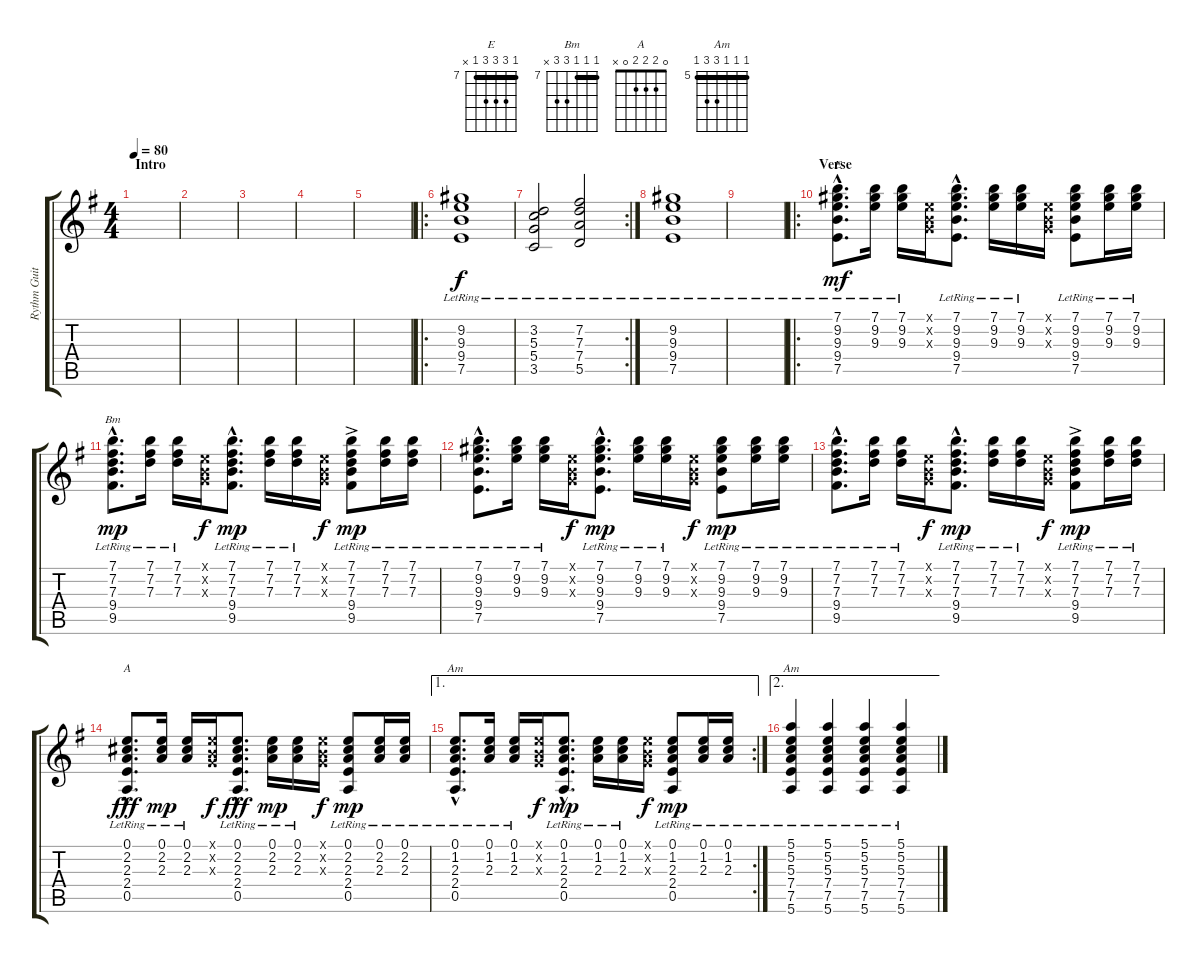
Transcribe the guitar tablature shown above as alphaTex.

\track ("Rythm Guitar" "Rythm Guit") {instrument acousticguitarsteel}
\staff {score tabs}
\tuning (E4 B3 G3 D3 A2 E2) {hide}
\chord ("E" 7 9 9 9 7 x) {firstfret 7 barre 7}
\chord ("Bm" 7 7 7 9 9 x) {firstfret 7 barre 7}
\chord ("A" 0 2 2 2 0 x)
\chord ("Am" 0 1 2 2 0 x)
\chord ("Am" 5 5 5 7 7 5) {firstfret 5 barre 5}
\ts (4 4)
\section ("" "Intro")
\tempo 80
\clef g2
\ks g
|
|
|
|
|
\ro
(9.2{lr} 9.3{lr} 9.4{lr} 7.5{lr}).1 |
\rc 2
(3.2{lr} 5.3{lr} 5.4{lr} 3.5{lr}).2 (7.2{lr} 7.3{lr} 7.4{lr} 5.5{lr}).2 |
(9.2{lr} 9.3{lr} 9.4{lr} 7.5{lr}).1 |
|
\ro
\section ("" "Verse")
(7.1{hac lr} 9.2{hac lr} 9.3{hac lr} 9.4{hac lr} 7.5{hac lr}).8{d ch "E" dy mf} (7.1{lr} 9.2{lr} 9.3{lr}).16 (7.1{lr} 9.2{lr} 9.3{lr}).16 (0.1{x} 0.2{x} 0.3{x}).16 (7.1{hac lr} 9.2{hac lr} 9.3{hac lr} 9.4{hac lr} 7.5{hac lr}).8{d} (7.1{lr} 9.2{lr} 9.3{lr}).16 (7.1{lr} 9.2{lr} 9.3{lr}).16 (0.1{x} 0.2{x} 0.3{x}).16 (7.1{lr} 9.2{lr} 9.3{lr} 9.4{lr} 7.5{lr}).8 (7.1{lr} 9.2{lr} 9.3{lr}).16 (7.1{lr} 9.2{lr} 9.3{lr}).16 |
(7.1{hac lr} 7.2{hac lr} 7.3{hac lr} 9.4{hac lr} 9.5{hac lr}).8{d ch "Bm" dy mp} (7.1{lr} 7.2{lr} 7.3{lr}).16 (7.1{lr} 7.2{lr} 7.3{lr}).16 (0.1{x} 0.2{x} 0.3{x}).16{dy f} (7.1{hac lr} 7.2{hac lr} 7.3{hac lr} 9.4{hac lr} 9.5{hac lr}).8{d dy mp} (7.1{lr} 7.2{lr} 7.3{lr}).16 (7.1{lr} 7.2{lr} 7.3{lr}).16 (0.1{x} 0.2{x} 0.3{x}).16{dy f} (7.1{lr} 7.2{lr} 7.3{lr} 9.4{ac lr} 9.5{lr}).8{dy mp} (7.1{lr} 7.2{lr} 7.3{lr}).16 (7.1{lr} 7.2{lr} 7.3{lr}).16 |
(7.1{hac lr} 9.2{hac lr} 9.3{hac lr} 9.4{hac lr} 7.5{hac lr}).8{d} (7.1{lr} 9.2{lr} 9.3{lr}).16 (7.1{lr} 9.2{lr} 9.3{lr}).16 (0.1{x} 0.2{x} 0.3{x}).16{dy f} (7.1{hac lr} 9.2{hac lr} 9.3{hac lr} 9.4{hac lr} 7.5{hac lr}).8{d dy mp} (7.1{lr} 9.2{lr} 9.3{lr}).16 (7.1{lr} 9.2{lr} 9.3{lr}).16 (0.1{x} 0.2{x} 0.3{x}).16{dy f} (7.1{lr} 9.2{lr} 9.3{lr} 9.4{lr} 7.5{lr}).8{dy mp} (7.1{lr} 9.2{lr} 9.3{lr}).16 (7.1{lr} 9.2{lr} 9.3{lr}).16 |
(7.1{hac lr} 7.2{hac lr} 7.3{hac lr} 9.4{hac lr} 9.5{hac lr}).8{d} (7.1{lr} 7.2{lr} 7.3{lr}).16 (7.1{lr} 7.2{lr} 7.3{lr}).16 (0.1{x} 0.2{x} 0.3{x}).16{dy f} (7.1{hac lr} 7.2{hac lr} 7.3{hac lr} 9.4{hac lr} 9.5{hac lr}).8{d dy mp} (7.1{lr} 7.2{lr} 7.3{lr}).16 (7.1{lr} 7.2{lr} 7.3{lr}).16 (0.1{x} 0.2{x} 0.3{x}).16{dy f} (7.1{lr} 7.2{lr} 7.3{lr} 9.4{ac lr} 9.5{lr}).8{dy mp} (7.1{lr} 7.2{lr} 7.3{lr}).16 (7.1{lr} 7.2{lr} 7.3{lr}).16 |
(0.1{hac lr} 2.2{hac lr} 2.3{hac lr} 2.4{hac lr} 0.5{hac lr}).8{d ch "A" dy fff} (0.1{lr} 2.2{lr} 2.3{lr}).16{dy mp} (0.1{lr} 2.2{lr} 2.3{lr}).16 (0.1{x} 0.2{x} 0.3{x}).16{dy f} (0.1{hac lr} 2.2{hac lr} 2.3{hac lr} 2.4{hac lr} 0.5{hac lr}).8{d dy fff} (0.1{lr} 2.2{lr} 2.3{lr}).16{dy mp} (0.1{lr} 2.2{lr} 2.3{lr}).16 (0.1{x} 0.2{x} 0.3{x}).16{dy f} (0.1{lr} 2.2{lr} 2.3{lr} 2.4{lr} 0.5{lr}).8{dy mp} (0.1{lr} 2.2{lr} 2.3{lr}).16 (0.1{lr} 2.2{lr} 2.3{lr}).16 |
\ae 1
\rc 2
(0.1{hac lr} 1.2{hac lr} 2.3{hac lr} 2.4{hac lr} 0.5{hac lr}).8{d ch "Am"} (0.1{lr} 1.2{lr} 2.3{lr}).16 (0.1{lr} 1.2{lr} 2.3{lr}).16 (0.1{x} 0.2{x} 0.3{x}).16{dy f} (0.1{hac lr} 1.2{hac lr} 2.3{hac lr} 2.4{hac lr} 0.5{hac lr}).8{d dy mp} (0.1{lr} 1.2{lr} 2.3{lr}).16 (0.1{lr} 1.2{lr} 2.3{lr}).16 (0.1{x} 0.2{x} 0.3{x}).16{dy f} (0.1{lr} 1.2{lr} 2.3{lr} 2.4{lr} 0.5{lr}).8{dy mp} (0.1{lr} 1.2{lr} 2.3{lr}).16 (0.1{lr} 1.2{lr} 2.3{lr}).16 |
\ae 2
(5.1{lr} 5.2{lr} 5.3{lr} 7.4{lr} 7.5{lr} 5.6{lr}).4{ch "Am"} (5.1{lr} 5.2{lr} 5.3{lr} 7.4{lr} 7.5{lr} 5.6{lr}).4 (5.1{lr} 5.2{lr} 5.3{lr} 7.4{lr} 7.5{lr} 5.6{lr}).4 (5.1{lr} 5.2{lr} 5.3{lr} 7.4{lr} 7.5{lr} 5.6{lr}).4
